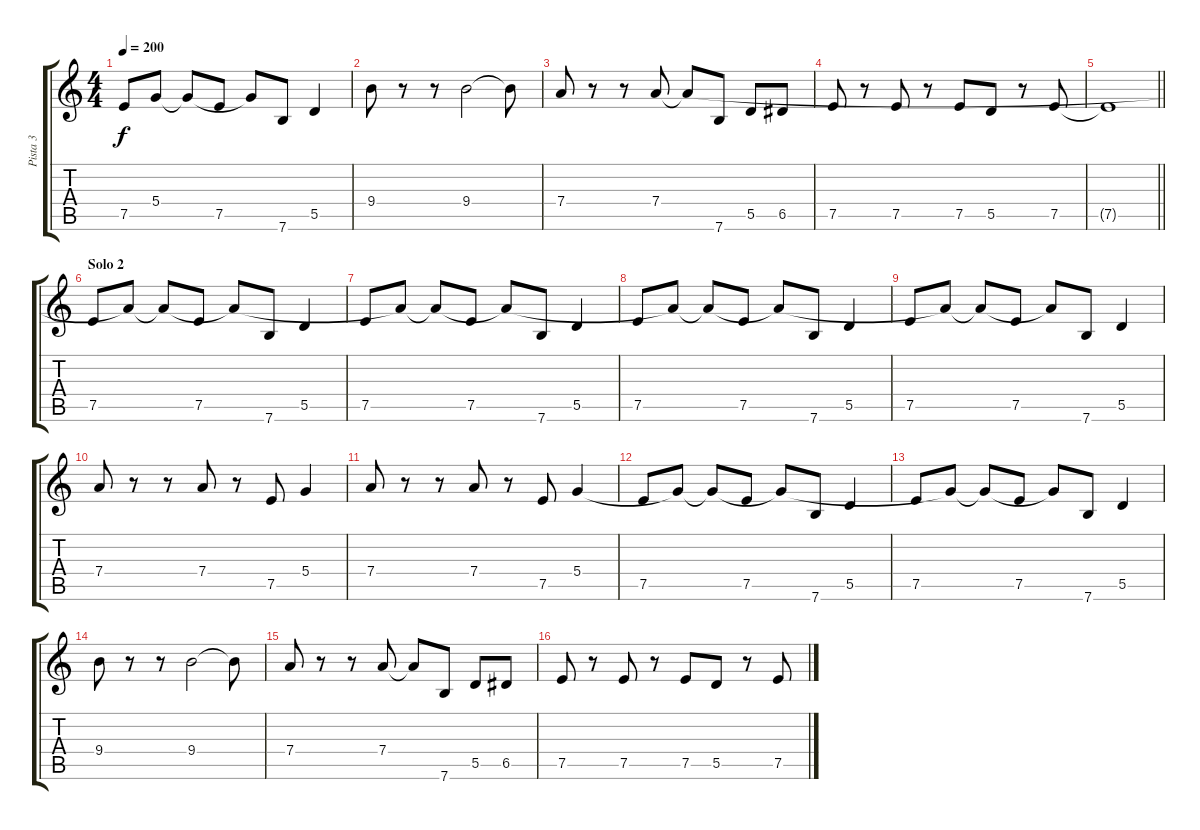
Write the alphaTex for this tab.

\track ("Pista 3" "Pista 3") {instrument electricguitarjazz}
\staff {score tabs}
\tuning (E4 B3 G3 D3 A2 E2) {hide}
\ts (4 4)
\tempo 200
\clef g2
\ks c
7.5.8{dy f} 5.4{t}.8 5.4{t}.8 7.5.8 5.4{t}.8 7.6.8 5.5.4 |
9.4.8 r.8 r.8 9.4.2 9.4{t}.8 |
7.4.8 r.8 r.8 7.4.8 7.4{t}.8 7.6.8 5.5.8 6.5.8 |
7.5.8 r.8 7.5.8 r.8 7.5.8 5.5.8 r.8 7.5.8 |
\barLineRight lightlight
7.5{t}.1 |
\section ("" "Solo 2")
7.5.8 7.4{t}.8 7.4{t}.8 7.5.8 7.4{t}.8 7.6.8 5.5.4 |
7.5.8 7.4{t}.8 7.4{t}.8 7.5.8 7.4{t}.8 7.6.8 5.5.4 |
7.5.8 7.4{t}.8 7.4{t}.8 7.5.8 7.4{t}.8 7.6.8 5.5.4 |
7.5.8 7.4{t}.8 7.4{t}.8 7.5.8 7.4{t}.8 7.6.8 5.5.4 |
7.4.8 r.8 r.8 7.4.8 r.8 7.5.8 5.4.4 |
7.4.8 r.8 r.8 7.4.8 r.8 7.5.8 5.4.4 |
7.5.8 5.4{t}.8 5.4{t}.8 7.5.8 5.4{t}.8 7.6.8 5.5.4 |
7.5.8 5.4{t}.8 5.4{t}.8 7.5.8 5.4{t}.8 7.6.8 5.5.4 |
9.4.8 r.8 r.8 9.4.2 9.4{t}.8 |
7.4.8 r.8 r.8 7.4.8 7.4{t}.8 7.6.8 5.5.8 6.5.8 |
7.5.8 r.8 7.5.8 r.8 7.5.8 5.5.8 r.8 7.5.8
